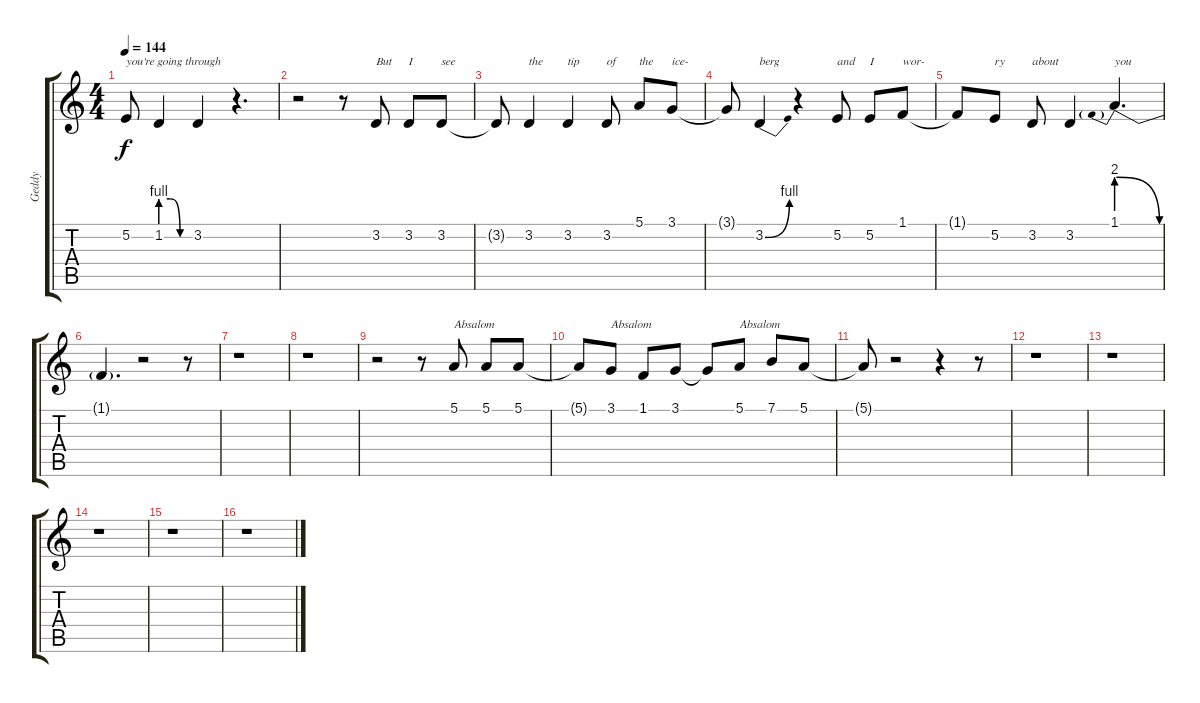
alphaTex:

\track ("Geddy" "Geddy") {instrument lead6voice}
\staff {score tabs}
\tuning (E4 B3 G3 D3 A2 E2) {hide}
\ts (4 4)
\tempo 144
\clef g2
\ks c
5.2.8{txt "you're going through" dy f} 1.2{be (custom 0 4 20 4 40 0 60 0)}.4 3.2.4 r.4{d} |
r.2 r.8 3.2.8{txt "But"} 3.2.8{txt "I"} 3.2.8{txt "see"} |
3.2{t}.8 3.2.4{txt "the"} 3.2.4{txt "tip"} 3.2.8{txt "of"} 5.1.8{txt "the"} 3.1.8{txt "ice-"} |
3.1{t}.8 3.2{be (bend 0 0 60 4)}.4{txt "berg"} r.4 5.2.8{txt "and"} 5.2.8{txt "I"} 1.1.8{txt "wor-"} |
1.1{t}.8 5.2.8{txt "ry"} 3.2.8{txt "about"} 3.2.4 1.1{be (prebendrelease 0 8 60 0)}.4{d txt "you"} |
1.1{t}.4{d} r.2 r.8 |
r.1 |
r.1 |
r.2 r.8 5.1.8{txt "Absalom"} 5.1.8 5.1.8 |
5.1{t}.8 3.1.8{txt "Absalom"} 1.1.8 3.1.8 3.1{t}.8 5.1.8{txt "Absalom"} 7.1.8 5.1.8 |
5.1{t}.8 r.2 r.4 r.8 |
r.1 |
r.1 |
r.1 |
r.1 |
r.1
